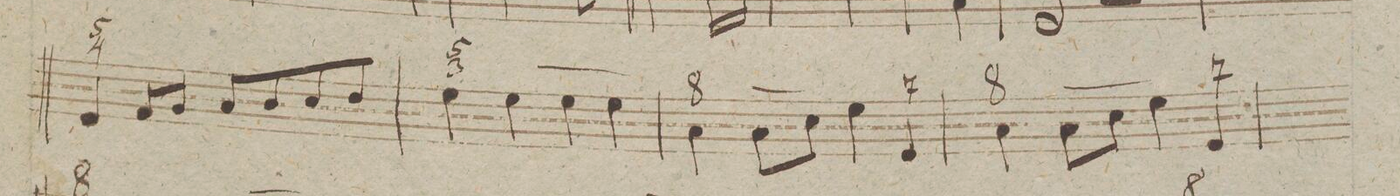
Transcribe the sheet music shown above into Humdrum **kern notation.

**kern	**fba	**dynam
*I"Organo	*	*
*clefF4	*	*
*k[]	*	*
*met(c|)	*	*
*M2/2	*	*
4GG/	5 4	.
8AA/L	.	.
8BB/J	.	.
8C/L	.	.
8D/	.	.
8E/	.	.
8F/J	.	.
=215	=215	=215
4G\	5 3	.
4G\	_	.
4G\	.	.
4G\	.	.
=216	=216	=216
4C\	8	.
8C\L	_	.
8E\J	.	.
4G\	.	.
4GG/	7	.
=217	=217	=217
4C\	8	.
8C\L	_	.
8E\J	.	.
4G\	.	.
4GG/	7	.
=218	=218	=218
*-	*-	*-
